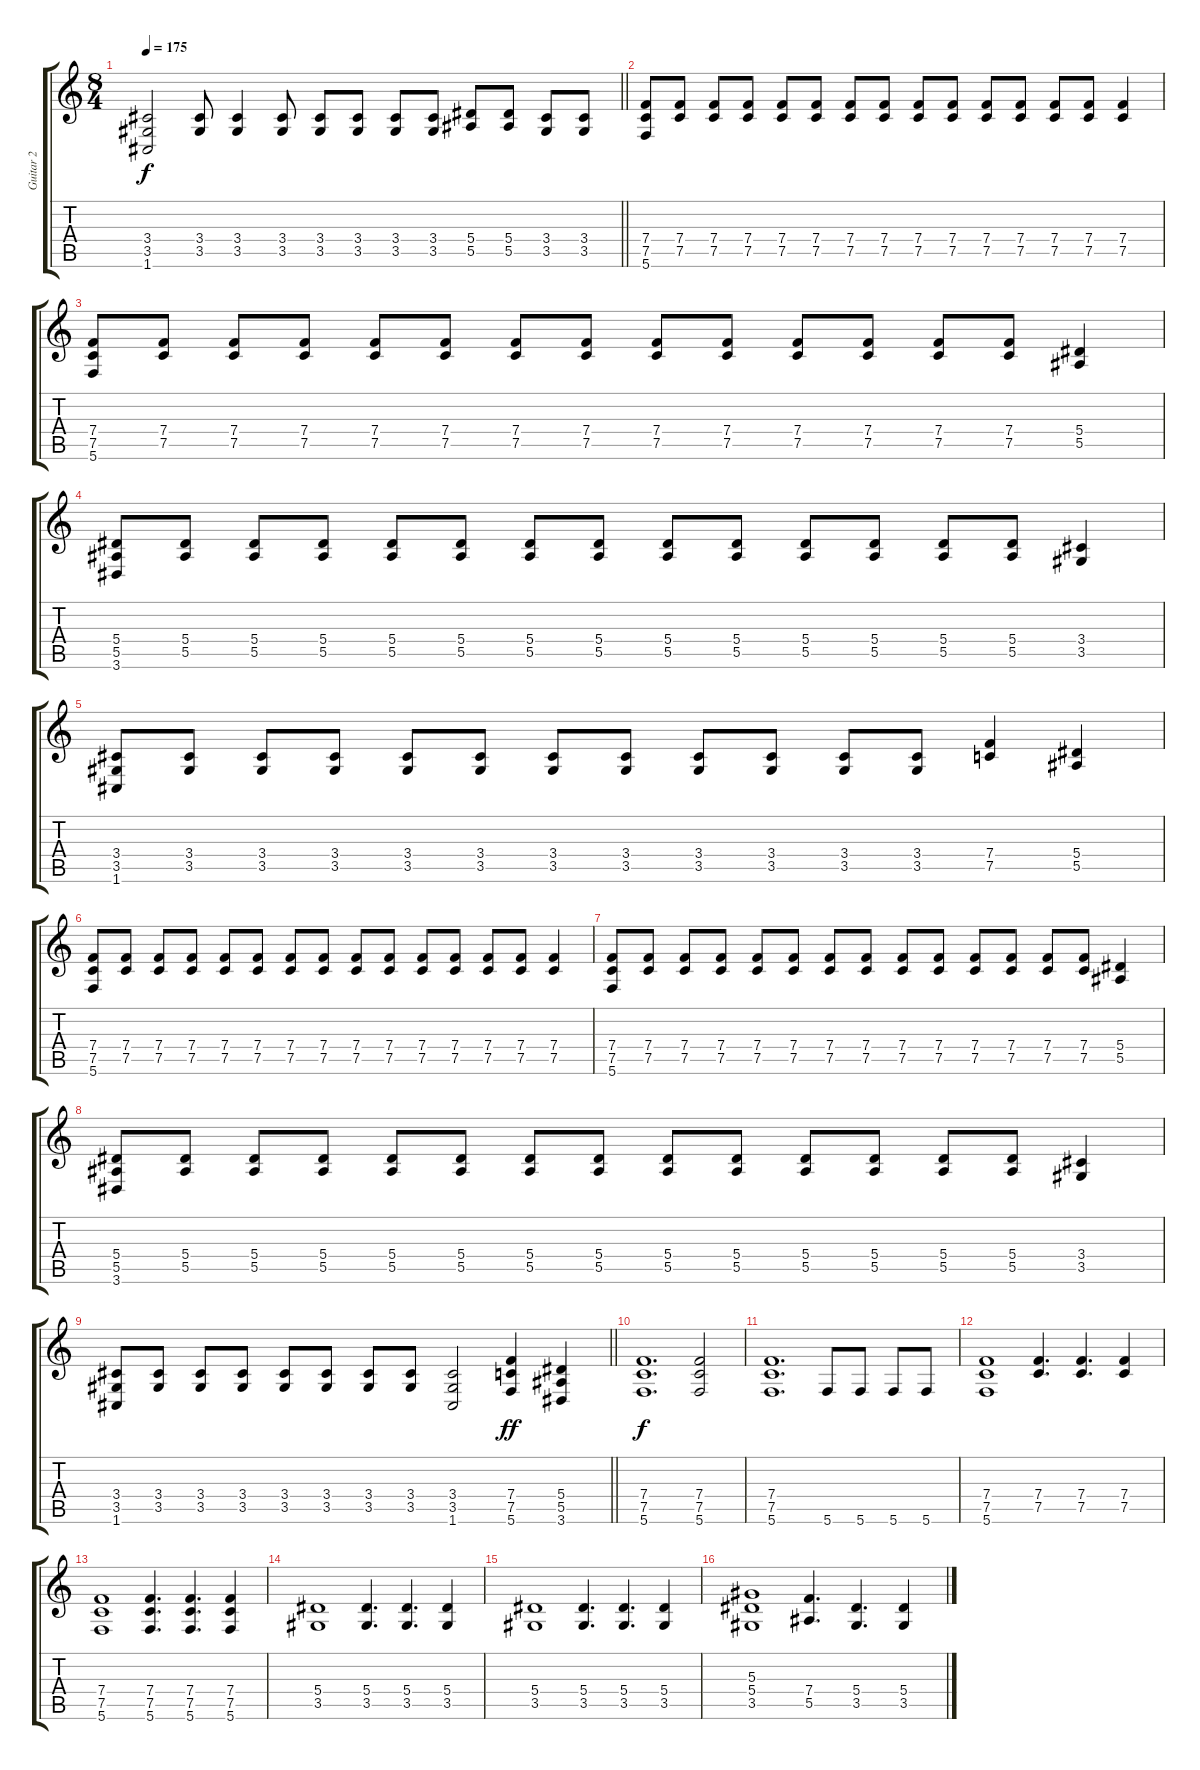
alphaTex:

\track ("Guitar 2" "Guitar 2") {instrument distortionguitar}
\staff {score tabs}
\tuning (C4 G3 Eb3 Bb2 F2 C2) {hide}
\ts (8 4)
\tempo 175
\clef g2
\barLineRight lightlight
\ks c
(3.4 3.5 1.6).2{dy f} (3.4 3.5).8 (3.4 3.5).4 (3.4 3.5).8 (3.4 3.5).8 (3.4 3.5).8 (3.4 3.5).8 (3.4 3.5).8 (5.4 5.5).8 (5.4 5.5).8 (3.4 3.5).8 (3.4 3.5).8 |
\section ("" "")
(7.4 7.5 5.6).8 (7.4 7.5).8 (7.4 7.5).8 (7.4 7.5).8 (7.4 7.5).8 (7.4 7.5).8 (7.4 7.5).8 (7.4 7.5).8 (7.4 7.5).8 (7.4 7.5).8 (7.4 7.5).8 (7.4 7.5).8 (7.4 7.5).8 (7.4 7.5).8 (7.4 7.5).4 |
(7.4 7.5 5.6).8 (7.4 7.5).8 (7.4 7.5).8 (7.4 7.5).8 (7.4 7.5).8 (7.4 7.5).8 (7.4 7.5).8 (7.4 7.5).8 (7.4 7.5).8 (7.4 7.5).8 (7.4 7.5).8 (7.4 7.5).8 (7.4 7.5).8 (7.4 7.5).8 (5.4 5.5).4 |
(5.4 5.5 3.6).8 (5.4 5.5).8 (5.4 5.5).8 (5.4 5.5).8 (5.4 5.5).8 (5.4 5.5).8 (5.4 5.5).8 (5.4 5.5).8 (5.4 5.5).8 (5.4 5.5).8 (5.4 5.5).8 (5.4 5.5).8 (5.4 5.5).8 (5.4 5.5).8 (3.4 3.5).4 |
(3.4 3.5 1.6).8 (3.4 3.5).8 (3.4 3.5).8 (3.4 3.5).8 (3.4 3.5).8 (3.4 3.5).8 (3.4 3.5).8 (3.4 3.5).8 (3.4 3.5).8 (3.4 3.5).8 (3.4 3.5).8 (3.4 3.5).8 (7.4 7.5).4 (5.4 5.5).4 |
(7.4 7.5 5.6).8 (7.4 7.5).8 (7.4 7.5).8 (7.4 7.5).8 (7.4 7.5).8 (7.4 7.5).8 (7.4 7.5).8 (7.4 7.5).8 (7.4 7.5).8 (7.4 7.5).8 (7.4 7.5).8 (7.4 7.5).8 (7.4 7.5).8 (7.4 7.5).8 (7.4 7.5).4 |
(7.4 7.5 5.6).8 (7.4 7.5).8 (7.4 7.5).8 (7.4 7.5).8 (7.4 7.5).8 (7.4 7.5).8 (7.4 7.5).8 (7.4 7.5).8 (7.4 7.5).8 (7.4 7.5).8 (7.4 7.5).8 (7.4 7.5).8 (7.4 7.5).8 (7.4 7.5).8 (5.4 5.5).4 |
(5.4 5.5 3.6).8 (5.4 5.5).8 (5.4 5.5).8 (5.4 5.5).8 (5.4 5.5).8 (5.4 5.5).8 (5.4 5.5).8 (5.4 5.5).8 (5.4 5.5).8 (5.4 5.5).8 (5.4 5.5).8 (5.4 5.5).8 (5.4 5.5).8 (5.4 5.5).8 (3.4 3.5).4 |
\barLineRight lightlight
(3.4 3.5 1.6).8 (3.4 3.5).8 (3.4 3.5).8 (3.4 3.5).8 (3.4 3.5).8 (3.4 3.5).8 (3.4 3.5).8 (3.4 3.5).8 (3.4 3.5 1.6).2 (7.4 7.5 5.6).4{dy ff} (5.4 5.5 3.6).4 |
\section ("" "")
(7.4 7.5 5.6).1{d dy f} (7.4 7.5 5.6).2 |
(7.4 7.5 5.6).1{d} 5.6.8 5.6.8 5.6.8 5.6.8 |
(7.4 7.5 5.6).1 (7.4 7.5).4{d} (7.4 7.5).4{d} (7.4 7.5).4 |
(7.4 7.5 5.6).1 (7.4 7.5 5.6).4{d} (7.4 7.5 5.6).4{d} (7.4 7.5 5.6).4 |
(5.4 3.5).1 (5.4 3.5).4{d} (5.4 3.5).4{d} (5.4 3.5).4 |
(5.4 3.5).1 (5.4 3.5).4{d} (5.4 3.5).4{d} (5.4 3.5).4 |
(5.3 5.4 3.5).1 (7.4 5.5).4{d} (5.4 3.5).4{d} (5.4 3.5).4
